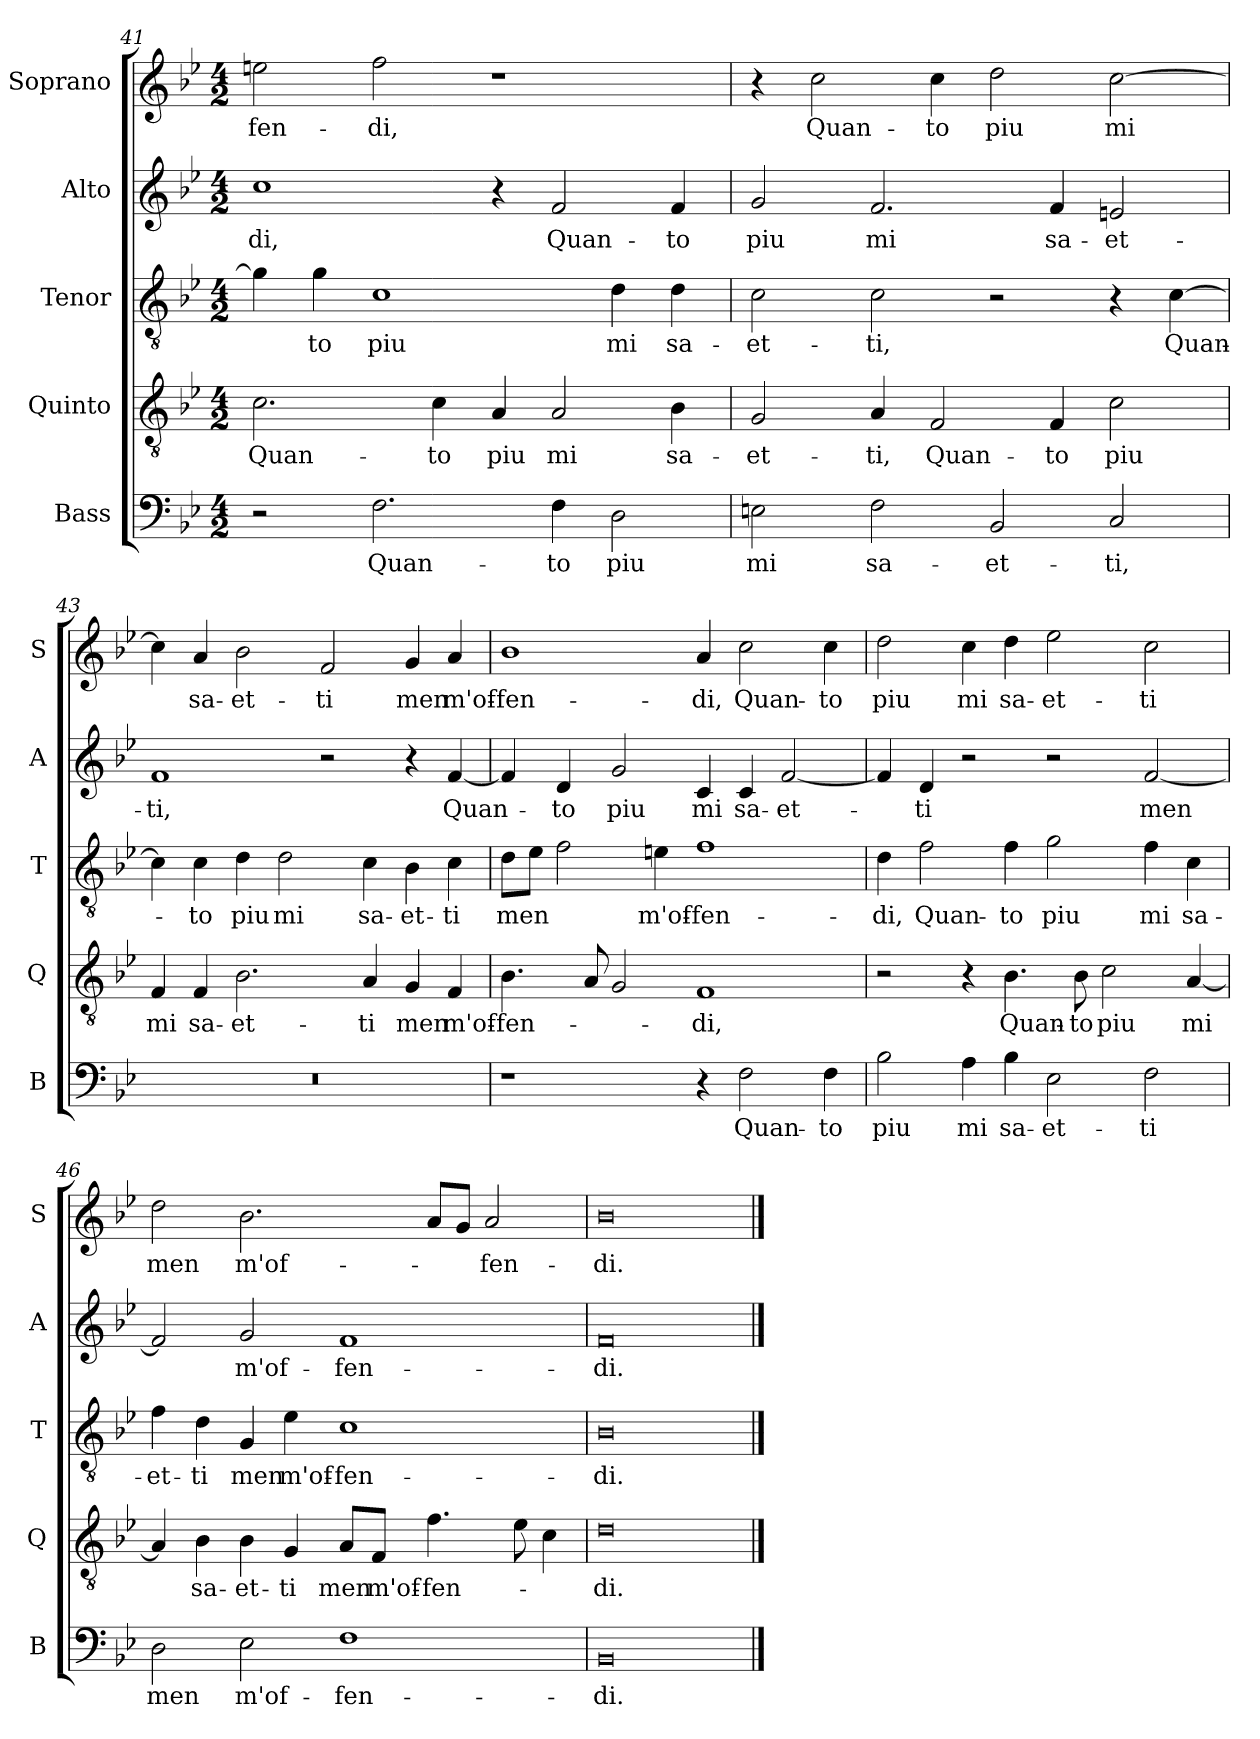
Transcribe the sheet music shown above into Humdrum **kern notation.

**kern	**text	**kern	**text	**kern	**text	**kern	**text	**kern	**text
*part5	*part5	*part4	*part4	*part3	*part3	*part2	*part2	*part1	*part1
*staff5	*staff5	*staff4	*staff4	*staff3	*staff3	*staff2	*staff2	*staff1	*staff1
*I"Bass	*	*I"Quinto	*	*I"Tenor	*	*I"Alto	*	*I"Soprano	*
*I'B	*	*I'Q	*	*I'T	*	*I'A	*	*I'S	*
!!LO:LB:g=z
*clefF4	*	*clefGv2	*	*clefGv2	*	*clefG2	*	*clefG2	*
*k[b-e-]	*	*k[b-e-]	*	*k[b-e-]	*	*k[b-e-]	*	*k[b-e-]	*
*B-:	*	*B-:	*	*B-:	*	*B-:	*	*B-:	*
*M4/2	*	*M4/2	*	*M4/2	*	*M4/2	*	*M4/2	*
=41	=41	=41	=41	=41	=41	=41	=41	=41	=41
!	!	!	!LO:LY:b	!	!	!	!LO:LY:b	!	!LO:LY:b
2r	.	2.c\	Quan-	4g\]	.	1cc	-di,	2een\	-fen-
!	!	!	!	!	!LO:LY:b	!	!	!	!
.	.	.	.	4g\	-to	.	.	.	.
!	!LO:LY:b	!	!	!	!LO:LY:b	!	!	!	!LO:LY:b
2.F\	Quan-	.	.	1c	piu	.	.	2ff\	-di,
!	!	!	!LO:LY:b	!	!	!	!	!	!
.	.	4c\	-to	.	.	.	.	.	.
!	!	!	!LO:LY:b	!	!	!	!	!	!
.	.	4A/	piu	.	.	4r	.	1r	.
!	!LO:LY:b	!	!LO:LY:b	!	!	!	!LO:LY:b	!	!
4F\	-to	2A/	mi	.	.	2f/	Quan-	.	.
!	!LO:LY:b	!	!	!	!LO:LY:b	!	!	!	!
2D\	piu	.	.	4d\	mi	.	.	.	.
!	!	!	!LO:LY:b	!	!LO:LY:b	!	!LO:LY:b	!	!
.	.	4B-\	sa-	4d\	sa-	4f/	-to	.	.
=42	=42	=42	=42	=42	=42	=42	=42	=42	=42
!	!LO:LY:b	!	!LO:LY:b	!	!LO:LY:b	!	!LO:LY:b	!	!
2En\	mi	2G/	-et-	2c\	-et-	2g/	piu	4r	.
!	!	!	!	!	!	!	!	!	!LO:LY:b
.	.	.	.	.	.	.	.	2cc\	Quan-
!	!LO:LY:b	!	!LO:LY:b	!	!LO:LY:b	!	!LO:LY:b	!	!
2F\	sa-	4A/	-ti,	2c\	-ti,	2.f/	mi	.	.
!	!	!	!LO:LY:b	!	!	!	!	!	!LO:LY:b
.	.	2F/	Quan-	.	.	.	.	4cc\	-to
!	!LO:LY:b	!	!	!	!	!	!	!	!LO:LY:b
2BB-/	-et-	.	.	2r	.	.	.	2dd\	piu
!	!	!	!LO:LY:b	!	!	!	!LO:LY:b	!	!
.	.	4F/	-to	.	.	4f/	sa-	.	.
!	!LO:LY:b	!	!LO:LY:b	!	!	!	!LO:LY:b	!	!LO:LY:b
2C/	-ti,	2c\	piu	4r	.	2en/	-et-	[2cc\	mi
!	!	!	!	!	!LO:LY:b	!	!	!	!
.	.	.	.	[4c\	Quan-	.	.	.	.
=43	=43	=43	=43	=43	=43	=43	=43	=43	=43
!	!	!	!LO:LY:b	!	!	!	!LO:LY:b	!	!
0r	.	4F/	mi	4c\]	.	1f	-ti,	4cc\]	.
!	!	!	!LO:LY:b	!	!LO:LY:b	!	!	!	!LO:LY:b
.	.	4F/	sa-	4c\	-to	.	.	4a/	sa-
!	!	!	!LO:LY:b	!	!LO:LY:b	!	!	!	!LO:LY:b
.	.	2.B-\	-et-	4d\	piu	.	.	2b-\	-et-
!	!	!	!	!	!LO:LY:b	!	!	!	!
.	.	.	.	2d\	mi	.	.	.	.
!	!	!	!	!	!	!	!	!	!LO:LY:b
.	.	.	.	.	.	2r	.	2f/	-ti
!	!	!	!LO:LY:b	!	!LO:LY:b	!	!	!	!
.	.	4A/	-ti	4c\	sa-	.	.	.	.
!	!	!	!LO:LY:b	!	!LO:LY:b	!	!	!	!LO:LY:b
.	.	4G/	men	4B-\	-et-	4r	.	4g/	men
!	!	!	!LO:LY:b	!	!LO:LY:b	!	!LO:LY:b	!	!LO:LY:b
.	.	4F/	m'of-	4c\	-ti	[4f/	Quan-	4a/	m'of-
!!LO:LB:g=z
=44	=44	=44	=44	=44	=44	=44	=44	=44	=44
!	!	!	!LO:LY:b	!	!LO:LY:b	!	!	!	!LO:LY:b
1r	.	4.B-\	-fen-	8d\L	men	4f/]	.	1b-	-fen-
.	.	.	.	8e-\J	.	.	.	.	.
!	!	!	!	!	!	!	!LO:LY:b	!	!
.	.	.	.	2f\	.	4d/	-to	.	.
.	.	8A/	.	.	.	.	.	.	.
!	!	!	!	!	!	!	!LO:LY:b	!	!
.	.	2G/	.	.	.	2g/	piu	.	.
!	!	!	!	!	!LO:LY:b	!	!	!	!
.	.	.	.	4en\	m'of-	.	.	.	.
!	!	!	!LO:LY:b	!	!LO:LY:b	!	!LO:LY:b	!	!LO:LY:b
4r	.	1F	-di,	1f	-fen-	4c/	mi	4a/	-di,
!	!LO:LY:b	!	!	!	!	!	!LO:LY:b	!	!LO:LY:b
2F\	Quan-	.	.	.	.	4c/	sa-	2cc\	Quan-
!	!	!	!	!	!	!	!LO:LY:b	!	!
.	.	.	.	.	.	[2f/	-et-	.	.
!	!LO:LY:b	!	!	!	!	!	!	!	!LO:LY:b
4F\	-to	.	.	.	.	.	.	4cc\	-to
=45	=45	=45	=45	=45	=45	=45	=45	=45	=45
!	!LO:LY:b	!	!	!	!LO:LY:b	!	!	!	!LO:LY:b
2B-\	piu	2r	.	4d\	-di,	4f/]	.	2dd\	piu
!	!	!	!	!	!LO:LY:b	!	!LO:LY:b	!	!
.	.	.	.	2f\	Quan-	4d/	-ti	.	.
!	!LO:LY:b	!	!	!	!	!	!	!	!LO:LY:b
4A\	mi	4r	.	.	.	2r	.	4cc\	mi
!	!LO:LY:b	!	!LO:LY:b	!	!LO:LY:b	!	!	!	!LO:LY:b
4B-\	sa-	4.B-\	Quan-	4f\	-to	.	.	4dd\	sa-
!	!LO:LY:b	!	!	!	!LO:LY:b	!	!	!	!LO:LY:b
2E-\	-et-	.	.	2g\	piu	2r	.	2ee-\	-et-
!	!	!	!LO:LY:b	!	!	!	!	!	!
.	.	8B-\	-to	.	.	.	.	.	.
!	!	!	!LO:LY:b	!	!	!	!	!	!
.	.	2c\	piu	.	.	.	.	.	.
!	!LO:LY:b	!	!	!	!LO:LY:b	!	!LO:LY:b	!	!LO:LY:b
2F\	-ti	.	.	4f\	mi	[2f/	men	2cc\	-ti
!	!	!	!LO:LY:b	!	!LO:LY:b	!	!	!	!
.	.	[4A/	mi	4c\	sa-	.	.	.	.
=46	=46	=46	=46	=46	=46	=46	=46	=46	=46
!	!LO:LY:b	!	!	!	!LO:LY:b	!	!	!	!LO:LY:b
2D\	men	4A/]	.	4f\	-et-	2f/]	.	2dd\	men
!	!	!	!LO:LY:b	!	!LO:LY:b	!	!	!	!
.	.	4B-\	sa-	4d\	-ti	.	.	.	.
!	!LO:LY:b	!	!LO:LY:b	!	!LO:LY:b	!	!LO:LY:b	!	!LO:LY:b
2E-\	m'of-	4B-\	-et-	4G/	men	2g/	m'of-	2.b-\	m'of-
!	!	!	!LO:LY:b	!	!LO:LY:b	!	!	!	!
.	.	4G/	-ti	4e-\	m'of-	.	.	.	.
!	!LO:LY:b	!	!LO:LY:b	!	!LO:LY:b	!	!LO:LY:b	!	!
1F	-fen-	8A/L	men	1c	-fen-	1f	-fen-	.	.
!	!	!	!LO:LY:b	!	!	!	!	!	!
.	.	8F/J	m'of-	.	.	.	.	.	.
!	!	!	!LO:LY:b	!	!	!	!	!	!
.	.	4.f\	-fen-	.	.	.	.	8a/L	.
.	.	.	.	.	.	.	.	8g/J	.
!	!	!	!	!	!	!	!	!	!LO:LY:b
.	.	.	.	.	.	.	.	2a/	-fen-
.	.	8e-\	.	.	.	.	.	.	.
.	.	4c\	.	.	.	.	.	.	.
=47	=47	=47	=47	=47	=47	=47	=47	=47	=47
!	!LO:LY:b	!	!LO:LY:b	!	!LO:LY:b	!	!LO:LY:b	!	!LO:LY:b
0BB-	-di.	0d	-di.	0B-	-di.	0f	-di.	0b-	-di.
==	==	==	==	==	==	==	==	==	==
*-	*-	*-	*-	*-	*-	*-	*-	*-	*-
